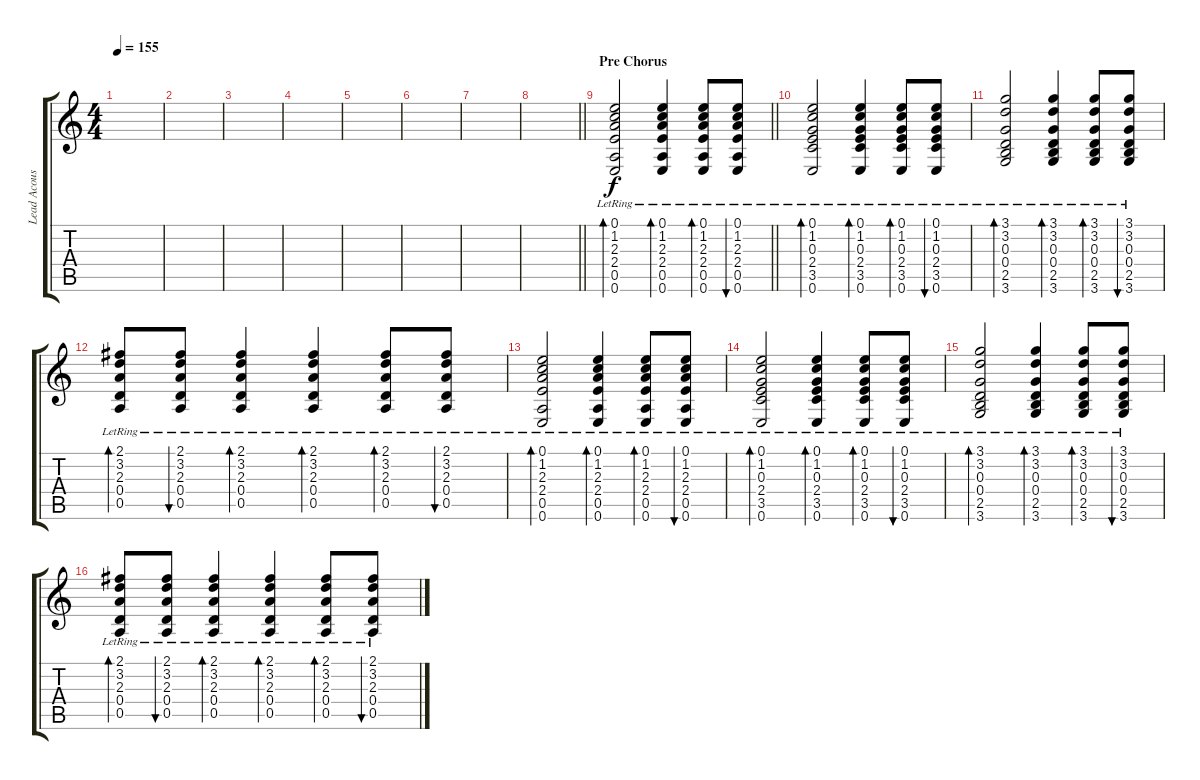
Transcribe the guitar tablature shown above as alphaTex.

\track ("Lead Acoustic Guitar" "Lead Acous") {instrument acousticguitarsteel}
\staff {score tabs}
\tuning (E4 B3 G3 D3 A2 E2) {hide}
\ts (4 4)
\tempo 155
\clef g2
\ks c
|
|
|
|
|
|
|
\barLineRight lightlight
|
\section ("" "Pre Chorus")
\barLineRight lightlight
(0.1{lr} 1.2{lr} 2.3{lr} 2.4{lr} 0.5{lr} 0.6{lr}).2{bd 60} (0.1{lr} 1.2{lr} 2.3{lr} 2.4{lr} 0.5{lr} 0.6{lr}).4{bd 60} (0.1{lr} 1.2{lr} 2.3{lr} 2.4{lr} 0.5{lr} 0.6{lr}).8{bd 60} (0.1{lr} 1.2{lr} 2.3{lr} 2.4{lr} 0.5{lr} 0.6{lr}).8{bu 60} |
(0.1{lr} 1.2{lr} 0.3{lr} 2.4{lr} 3.5{lr} 0.6{lr}).2{bd 60} (0.1{lr} 1.2{lr} 0.3{lr} 2.4{lr} 3.5{lr} 0.6{lr}).4{bd 60} (0.1{lr} 1.2{lr} 0.3{lr} 2.4{lr} 3.5{lr} 0.6{lr}).8{bd 60} (0.1{lr} 1.2{lr} 0.3{lr} 2.4{lr} 3.5{lr} 0.6{lr}).8{bu 60} |
(3.1{lr} 3.2{lr} 0.3{lr} 0.4{lr} 2.5{lr} 3.6{lr}).2{bd 60} (3.1{lr} 3.2{lr} 0.3{lr} 0.4{lr} 2.5{lr} 3.6{lr}).4{bd 60} (3.1{lr} 3.2{lr} 0.3{lr} 0.4{lr} 2.5{lr} 3.6{lr}).8{bd 60} (3.1{lr} 3.2{lr} 0.3{lr} 0.4{lr} 2.5{lr} 3.6{lr}).8{bu 60} |
(2.1{lr} 3.2{lr} 2.3{lr} 0.4{lr} 0.5{lr}).8{bd 60} (2.1{lr} 3.2{lr} 2.3{lr} 0.4{lr} 0.5{lr}).8{bu 60} (2.1{lr} 3.2{lr} 2.3{lr} 0.4{lr} 0.5{lr}).4{bd 60} (2.1{lr} 3.2{lr} 2.3{lr} 0.4{lr} 0.5{lr}).4{bd 60} (2.1{lr} 3.2{lr} 2.3{lr} 0.4{lr} 0.5{lr}).8{bd 60} (2.1{lr} 3.2{lr} 2.3{lr} 0.4{lr} 0.5{lr}).8{bu 60} |
(0.1{lr} 1.2{lr} 2.3{lr} 2.4{lr} 0.5{lr} 0.6{lr}).2{bd 60} (0.1{lr} 1.2{lr} 2.3{lr} 2.4{lr} 0.5{lr} 0.6{lr}).4{bd 60} (0.1{lr} 1.2{lr} 2.3{lr} 2.4{lr} 0.5{lr} 0.6{lr}).8{bd 60} (0.1{lr} 1.2{lr} 2.3{lr} 2.4{lr} 0.5{lr} 0.6{lr}).8{bu 60} |
(0.1{lr} 1.2{lr} 0.3{lr} 2.4{lr} 3.5{lr} 0.6{lr}).2{bd 60} (0.1{lr} 1.2{lr} 0.3{lr} 2.4{lr} 3.5{lr} 0.6{lr}).4{bd 60} (0.1{lr} 1.2{lr} 0.3{lr} 2.4{lr} 3.5{lr} 0.6{lr}).8{bd 60} (0.1{lr} 1.2{lr} 0.3{lr} 2.4{lr} 3.5{lr} 0.6{lr}).8{bu 60} |
(3.1{lr} 3.2{lr} 0.3{lr} 0.4{lr} 2.5{lr} 3.6{lr}).2{bd 60} (3.1{lr} 3.2{lr} 0.3{lr} 0.4{lr} 2.5{lr} 3.6{lr}).4{bd 60} (3.1{lr} 3.2{lr} 0.3{lr} 0.4{lr} 2.5{lr} 3.6{lr}).8{bd 60} (3.1{lr} 3.2{lr} 0.3{lr} 0.4{lr} 2.5{lr} 3.6{lr}).8{bu 60} |
(2.1{lr} 3.2{lr} 2.3{lr} 0.4{lr} 0.5{lr}).8{bd 60} (2.1{lr} 3.2{lr} 2.3{lr} 0.4{lr} 0.5{lr}).8{bu 60} (2.1{lr} 3.2{lr} 2.3{lr} 0.4{lr} 0.5{lr}).4{bd 60} (2.1{lr} 3.2{lr} 2.3{lr} 0.4{lr} 0.5{lr}).4{bd 60} (2.1{lr} 3.2{lr} 2.3{lr} 0.4{lr} 0.5{lr}).8{bd 60} (2.1{lr} 3.2{lr} 2.3{lr} 0.4{lr} 0.5{lr}).8{bu 60}
